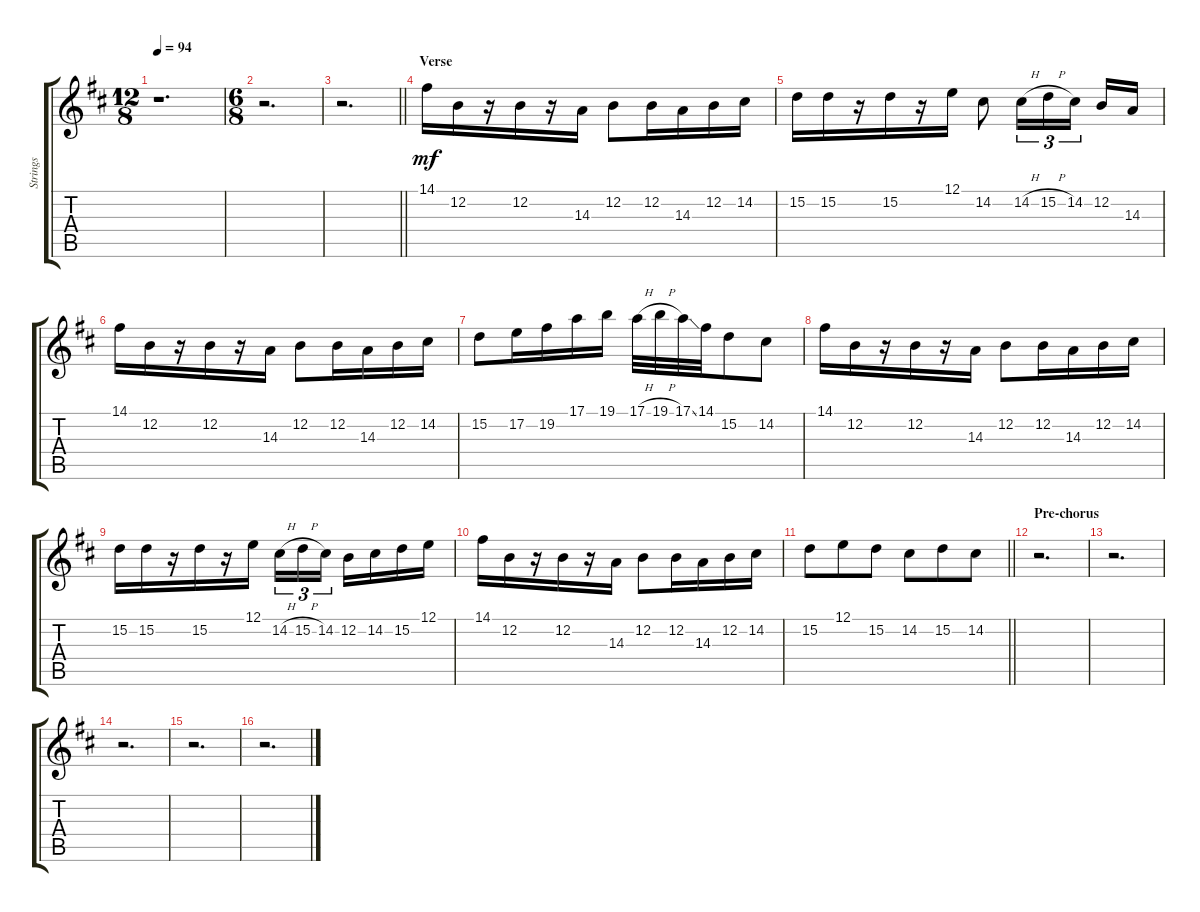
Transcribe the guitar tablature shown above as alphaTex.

\track ("Strings" "Strings") {instrument stringensemble1}
\staff {score tabs}
\tuning (E4 B3 G3 D3 A2 E2) {hide}
\ts (12 8)
\tempo 94
\clef g2
\ks bminor
r.1{d dy f} |
\ts (6 8)
r.2{d} |
\barLineRight lightlight
r.2{d} |
\section ("" "Verse")
14.1.16{dy mf} 12.2.16 r.16 12.2.16 r.16 14.3.16 12.2.8 12.2.16 14.3.16 12.2.16 14.2.16 |
15.2.16 15.2.16 r.16 15.2.16 r.16 12.1.16 14.2.8 14.2{h}.16{tu (3 2)} 15.2{h}.16{tu (3 2)} 14.2.16{tu (3 2) beam splitsecondary} 12.2.16 14.3.16 |
14.1.16 12.2.16 r.16 12.2.16 r.16 14.3.16 12.2.8 12.2.16 14.3.16 12.2.16 14.2.16 |
15.2.8 17.2.16 19.2.16 17.1.16 19.1.16 17.1{h}.32 19.1{h}.32 17.1{ss}.32 14.1.32 15.2.8 14.2.8 |
14.1.16 12.2.16 r.16 12.2.16 r.16 14.3.16 12.2.8 12.2.16 14.3.16 12.2.16 14.2.16 |
15.2.16 15.2.16 r.16 15.2.16 r.16 12.1.16 14.2{h}.16{tu (3 2)} 15.2{h}.16{tu (3 2)} 14.2.16{tu (3 2) beam splitsecondary} 12.2.16 14.2.16 15.2.16 12.1.16 |
14.1.16 12.2.16 r.16 12.2.16 r.16 14.3.16 12.2.8 12.2.16 14.3.16 12.2.16 14.2.16 |
\barLineRight lightlight
15.2.8 12.1.8 15.2.8 14.2.8 15.2.8 14.2.8 |
\section ("" "Pre-chorus")
r.2{d} |
r.2{d} |
r.2{d} |
r.2{d} |
r.2{d}
